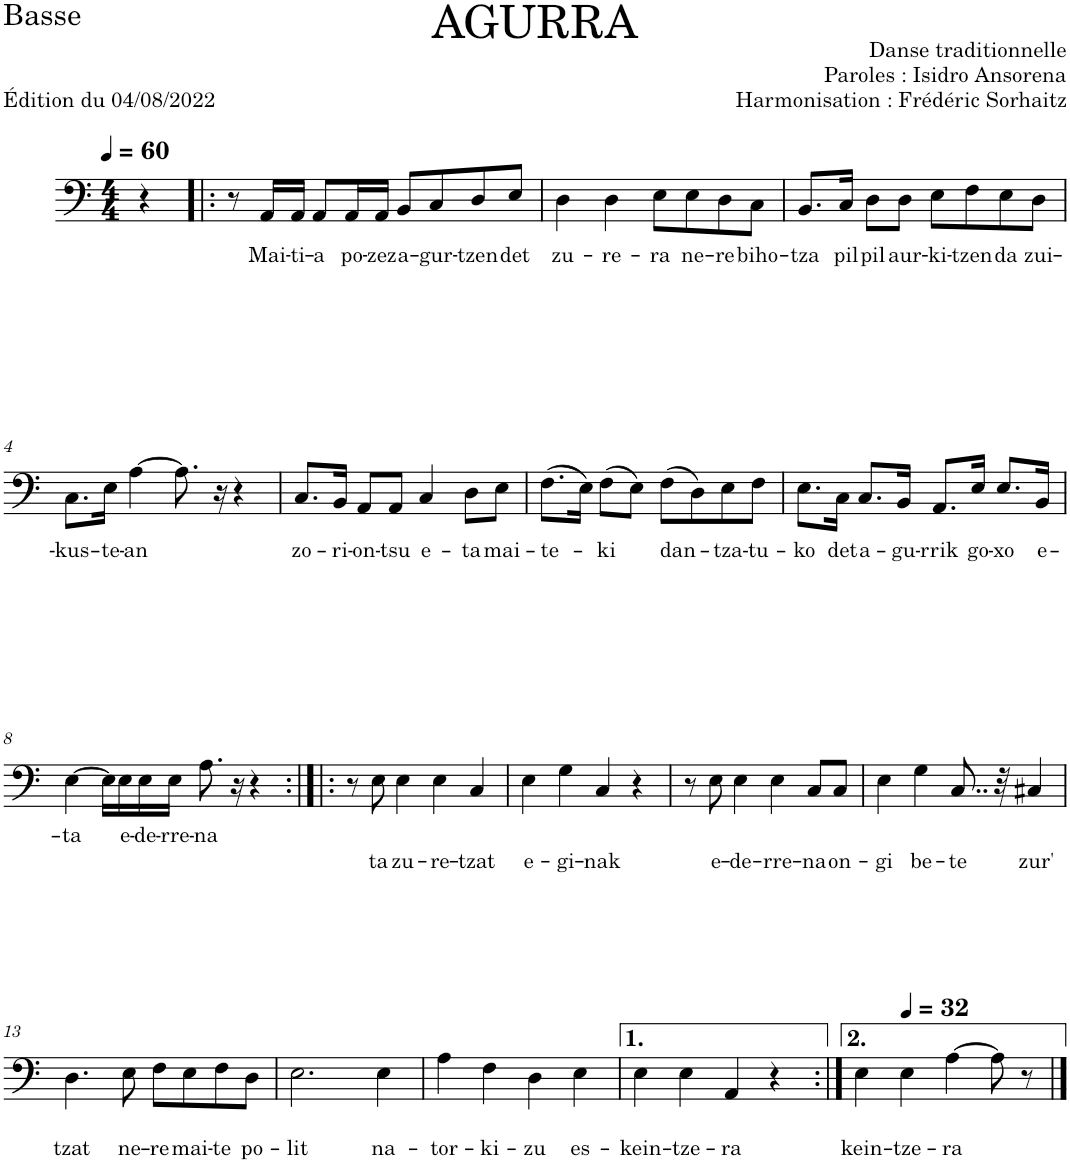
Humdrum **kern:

**kern	**text	**text
*part1	*part1	*part1
*staff1	*staff1	*staff1
*I"Basse	*	*
*I'B.	*	*
*clefF4	*	*
*k[]	*	*
*M4/4	*	*
*MM60	*	*
=	=	=
4r	.	.
=1!|:	=1!|:	=1!|:
8r	.	.
!	!LO:LY:b	!
16AA/LL	Mai-	.
!	!LO:LY:b	!
16AA/JJ	-ti-	.
!	!LO:LY:b	!
8AA/L	-a	.
!	!LO:LY:b	!
16AA/L	po-	.
!	!LO:LY:b	!
16AA/JJ	-zez	.
!	!LO:LY:b	!
8BB/L	a-	.
!	!LO:LY:b	!
8C/	-gur-	.
!	!LO:LY:b	!
8D/	-tzen	.
!	!LO:LY:b	!
8E/J	det	.
=2	=2	=2
!	!LO:LY:b	!
4D\	zu-	.
!	!LO:LY:b	!
4D\	-re-	.
!	!LO:LY:b	!
8E\L	-ra	.
!	!LO:LY:b	!
8E\	ne-	.
!	!LO:LY:b	!
8D\	-re	.
!	!LO:LY:b	!
8C\J	biho-	.
=3	=3	=3
!	!LO:LY:b	!
8.BB/L	-tza	.
!	!LO:LY:b	!
16C/Jk	pil	.
!	!LO:LY:b	!
8D\L	pil	.
!	!LO:LY:b	!
8D\J	aur-	.
!	!LO:LY:b	!
8E\L	-ki-	.
!	!LO:LY:b	!
8F\	-tzen	.
!	!LO:LY:b	!
8E\	da	.
!	!LO:LY:b	!
8D\J	zui-	.
!!LO:LB:g=z
=4	=4	=4
!	!LO:LY:b	!
8.C\L	-kus-	.
!	!LO:LY:b	!
16E\Jk	-te-	.
!	!LO:LY:b	!
[4A\	-an	.
8.A\]	.	.
16r	.	.
4r	.	.
=5	=5	=5
!	!LO:LY:b	!
8.C/L	zo-	.
!	!LO:LY:b	!
16BB/Jk	-ri-	.
!	!LO:LY:b	!
8AA/L	-on-	.
!	!LO:LY:b	!
8AA/J	-tsu	.
!	!LO:LY:b	!
4C/	e-	.
!	!LO:LY:b	!
8D\L	-ta	.
!	!LO:LY:b	!
8E\J	mai-	.
=6	=6	=6
!	!LO:LY:b	!
(8.F\L	-te-	.
16E\Jk)	.	.
!	!LO:LY:b	!
(8F\L	-ki	.
8E\J)	.	.
!	!LO:LY:b	!
(8F\L	dan-	.
8D\)	.	.
!	!LO:LY:b	!
8E\	-tza-	.
!	!LO:LY:b	!
8F\J	-tu-	.
=7	=7	=7
!	!LO:LY:b	!
8.E\L	-ko	.
!	!LO:LY:b	!
16C\Jk	det	.
!	!LO:LY:b	!
8.C/L	a-	.
!	!LO:LY:b	!
16BB/Jk	-gu-	.
!	!LO:LY:b	!
8.AA/L	-rrik	.
!	!LO:LY:b	!
16E/Jk	go-	.
!	!LO:LY:b	!
8.E/L	-xo	.
!	!LO:LY:b	!
16BB/Jk	e-	.
!!LO:LB:g=z
=8	=8	=8
!	!LO:LY:b	!
[4E\	-ta	.
16E\LL]	.	.
!	!LO:LY:b	!
16E\	e-	.
!	!LO:LY:b	!
16E\	-de-	.
!	!LO:LY:b	!
16E\JJ	-rre-	.
!	!LO:LY:b	!
8.A\	-na	.
16r	.	.
4r	.	.
=9:|!|:	=9:|!|:	=9:|!|:
8r	.	.
!	!	!LO:LY:b
8E\	.	ta
!	!	!LO:LY:b
4E\	.	zu-
!	!	!LO:LY:b
4E\	.	-re-
!	!	!LO:LY:b
4C/	.	-tzat
=10	=10	=10
!	!	!LO:LY:b
4E\	.	e-
!	!	!LO:LY:b
4G\	.	-gi-
!	!	!LO:LY:b
4C/	.	-nak
4r	.	.
=11	=11	=11
8r	.	.
!	!	!LO:LY:b
8E\	.	e-
!	!	!LO:LY:b
4E\	.	-de-
!	!	!LO:LY:b
4E\	.	-rre-
!	!	!LO:LY:b
8C/L	.	-na
!	!	!LO:LY:b
8C/J	.	on-
=12	=12	=12
!	!	!LO:LY:b
4E\	.	-gi
!	!	!LO:LY:b
4G\	.	be-
!	!	!LO:LY:b
8..C/	.	-te
32r	.	.
!	!	!LO:LY:b
4C#X/	.	zur'
!!LO:LB:g=z
=13	=13	=13
!	!	!LO:LY:b
4.D\	.	-tzat
!	!	!LO:LY:b
8E\	.	ne-
!	!	!LO:LY:b
8F\L	.	-re
!	!	!LO:LY:b
8E\	.	mai-
!	!	!LO:LY:b
8F\	.	-te
!	!	!LO:LY:b
8D\J	.	po-
=14	=14	=14
!	!	!LO:LY:b
2.E\	.	-lit
!	!	!LO:LY:b
4E\	.	na-
=15	=15	=15
!	!	!LO:LY:b
4A\	.	-tor-
!	!	!LO:LY:b
4F\	.	-ki-
!	!	!LO:LY:b
4D\	.	-zu
!	!	!LO:LY:b
4E\	.	es-
=16	=16	=16
!	!	!LO:LY:b
4E\	.	-kein-
!	!	!LO:LY:b
4E\	.	-tze-
!	!	!LO:LY:b
4AA/	.	-ra
4r	.	.
=17:|!	=17:|!	=17:|!
!	!	!LO:LY:b
4E\	.	-kein-
*MM32	*	*
!	!	!LO:LY:b
4E\	.	-tze-
!	!	!LO:LY:b
[4A\	.	-ra
8A\]	.	.
8r	.	.
==	==	==
*-	*-	*-
